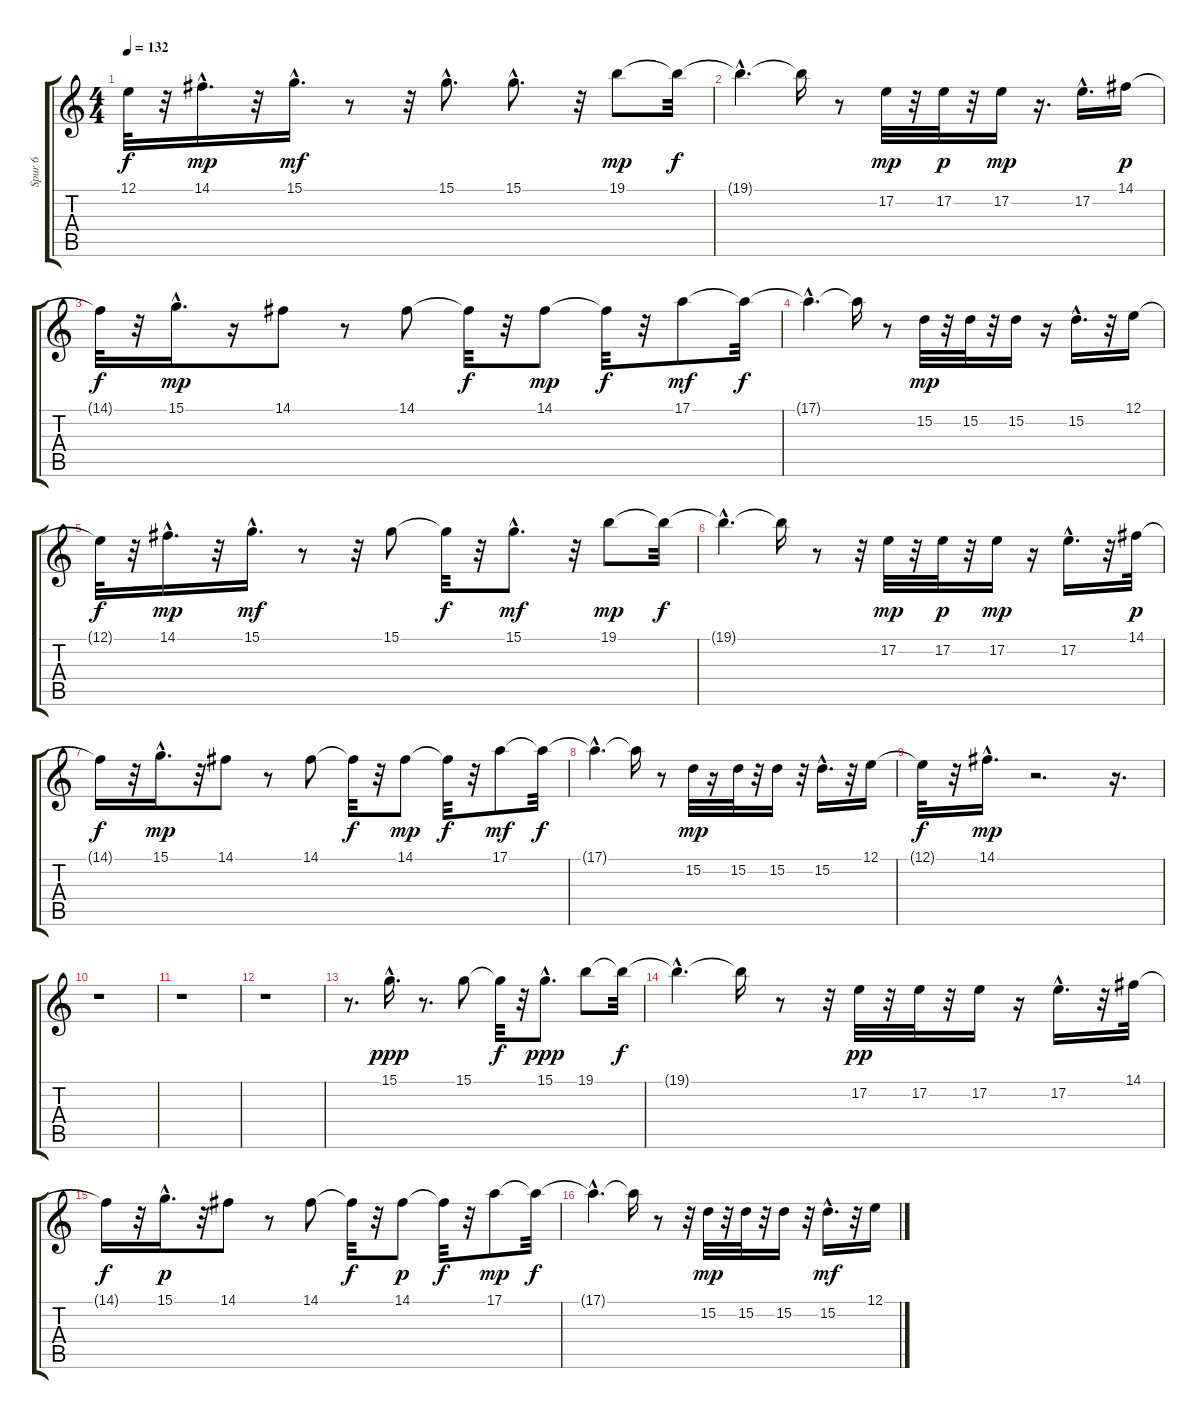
\track ("Spur 6" "Spur 6") {instrument electricgrandpiano}
\staff {score tabs}
\tuning (E4 B3 G3 D3 A2 E2) {hide}
\ts (4 4)
\tempo 132
\clef g2
\ks c
12.1{t}.32{dy f} r.32 14.1{hac}.16{d dy mp} r.32 15.1{hac}.16{d dy mf} r.8 r.32 15.1{hac}.8{d} 15.1{hac}.8{d} r.32 19.1.8{dy mp} 19.1{t}.32{dy f} |
19.1{hac t}.4{d} 19.1{t}.16 r.8 17.2.32{dy mp} r.32 17.2.32{dy p} r.32 17.2.16{dy mp} r.16{d} 17.2{hac}.16{d} 14.1.16{dy p} |
14.1{t}.32{dy f} r.32 15.1{hac}.16{d dy mp} r.16 14.1.8 r.8 14.1.8 14.1{t}.32{dy f} r.32 14.1.8{dy mp} 14.1{t}.32{dy f} r.32 17.1.8{dy mf} 17.1{t}.32{dy f} |
17.1{hac t}.4{d} 17.1{t}.16 r.8 15.2.32{dy mp} r.32 15.2.32 r.32 15.2.16 r.16 15.2{hac}.16{d} r.32 12.1.16 |
12.1{t}.32{dy f} r.32 14.1{hac}.16{d dy mp} r.32 15.1{hac}.16{d dy mf} r.8 r.32 15.1.8 15.1{t}.32{dy f} r.32 15.1{hac}.8{d dy mf} r.32 19.1.8{dy mp} 19.1{t}.32{dy f} |
19.1{hac t}.4{d} 19.1{t}.16 r.8 r.32 17.2.32{dy mp} r.32 17.2.32{dy p} r.32 17.2.16{dy mp} r.16 17.2{hac}.16{d} r.32 14.1.32{dy p} |
14.1{t}.16{dy f} r.32 15.1{hac}.16{d dy mp} r.32 14.1.8 r.8 14.1.8 14.1{t}.32{dy f} r.32 14.1.8{dy mp} 14.1{t}.32{dy f} r.32 17.1.8{dy mf} 17.1{t}.32{dy f} |
17.1{hac t}.4{d} 17.1{t}.16 r.8 15.2.32{dy mp} r.16 15.2.32 r.32 15.2.16 r.32 15.2{hac}.16{d} r.32 12.1.16 |
12.1{t}.32{dy f} r.32 14.1{hac}.16{d dy mp} r.2{d} r.16{d} |
r.1 |
r.1 |
r.1 |
r.8{d} 15.1{hac}.16{d dy ppp} r.8{d} 15.1.8 15.1{t}.32{dy f} r.32 15.1{hac}.8{d dy ppp} 19.1.8 19.1{t}.32{dy f} |
19.1{hac t}.4{d} 19.1{t}.16 r.8 r.32 17.2.32{dy pp} r.32 17.2.32 r.32 17.2.16 r.16 17.2{hac}.16{d} r.32 14.1.32 |
14.1{t}.16{dy f} r.32 15.1{hac}.16{d dy p} r.32 14.1.8 r.8 14.1.8 14.1{t}.32{dy f} r.32 14.1.8{dy p} 14.1{t}.32{dy f} r.32 17.1.8{dy mp} 17.1{t}.32{dy f} |
17.1{hac t}.4{d} 17.1{t}.16 r.8 r.32 15.2.32{dy mp} r.32 15.2.32 r.32 15.2.16 r.32 15.2{hac}.16{d dy mf} r.32 12.1.16
